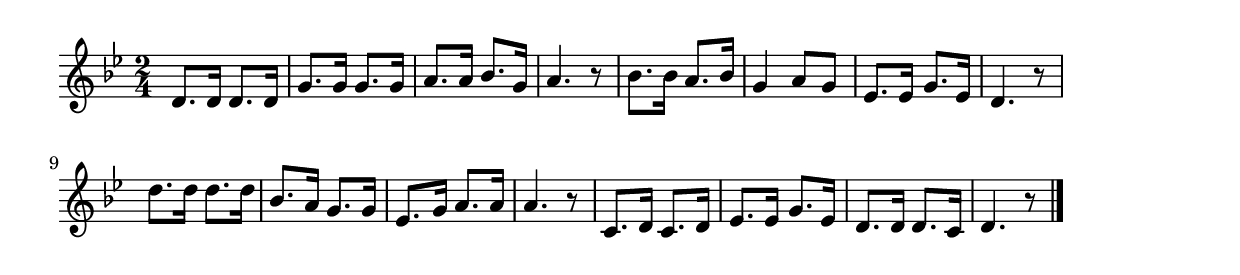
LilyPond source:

\version "2.18.2"

% 戦友(ここはおくにをなんびゃくり)
% \index{せんゆう@戦友(ここはおくにをなんびゃくり)}

\score {

\layout {
line-width = #170
indent = 0\mm
}

\relative c' {
\key g \minor
\time 2/4
\set Score.tempoHideNote = ##t
\tempo 4=120
\numericTimeSignature

d8. d16 d8. d16 |
g8. g16 g8. g16 |
a8. a16 bes8. g16 |
a4. r8 |
bes8. bes16 a8. bes16 |
g4 a8 g |
es8. es16 g8. es16 |
d4. r8 |
\break
d'8. d16 d8. d16 |
bes8. a16 g8. g16 |
es8. g16 a8. a16 |
a4. r8 |
c,8. d16 c8. d16 |
es8. es16 g8. es16 |
d8. d16 d8. c16 |
d4. r8 |


\bar "|."
}

\midi {}

}